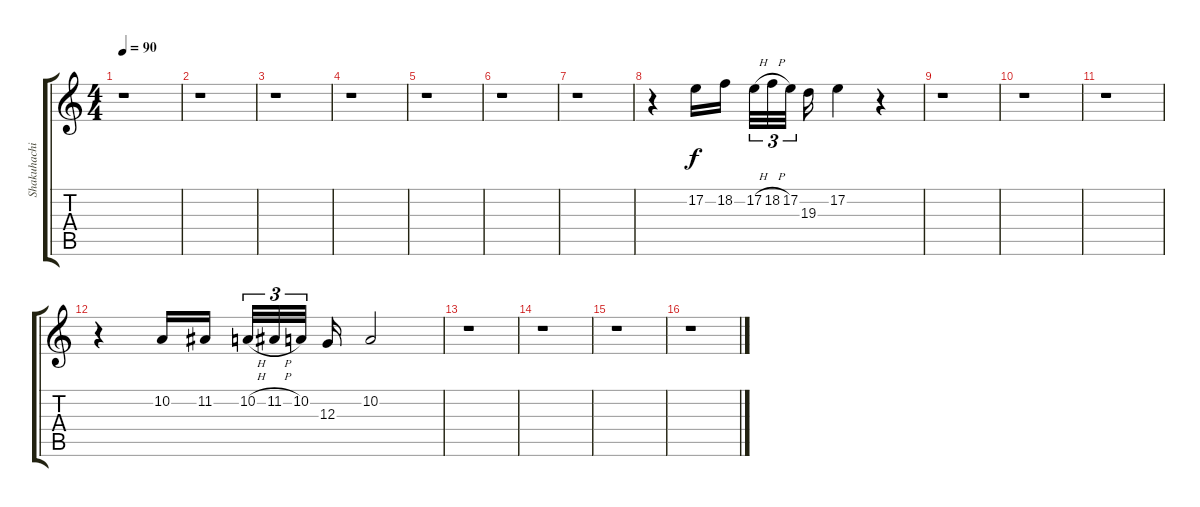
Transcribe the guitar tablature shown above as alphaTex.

\track ("Shakuhachi" "Shakuhachi") {instrument shakuhachi}
\staff {score tabs}
\tuning (E4 B3 G3 D3 A2 E2) {hide}
\ts (4 4)
\tempo 90
\clef g2
\ks c
r.1{dy f} |
r.1 |
r.1 |
r.1 |
r.1 |
r.1 |
r.1 |
r.4 17.2.16 18.2.16 17.2{h}.32{tu (3 2)} 18.2{h}.32{tu (3 2)} 17.2.32{tu (3 2)} 19.3.16 17.2.4 r.4 |
r.1 |
r.1 |
r.1 |
r.4 10.2.16 11.2.16 10.2{h}.32{tu (3 2)} 11.2{h}.32{tu (3 2)} 10.2.32{tu (3 2)} 12.3.16 10.2.2 |
r.1 |
r.1 |
r.1 |
r.1
